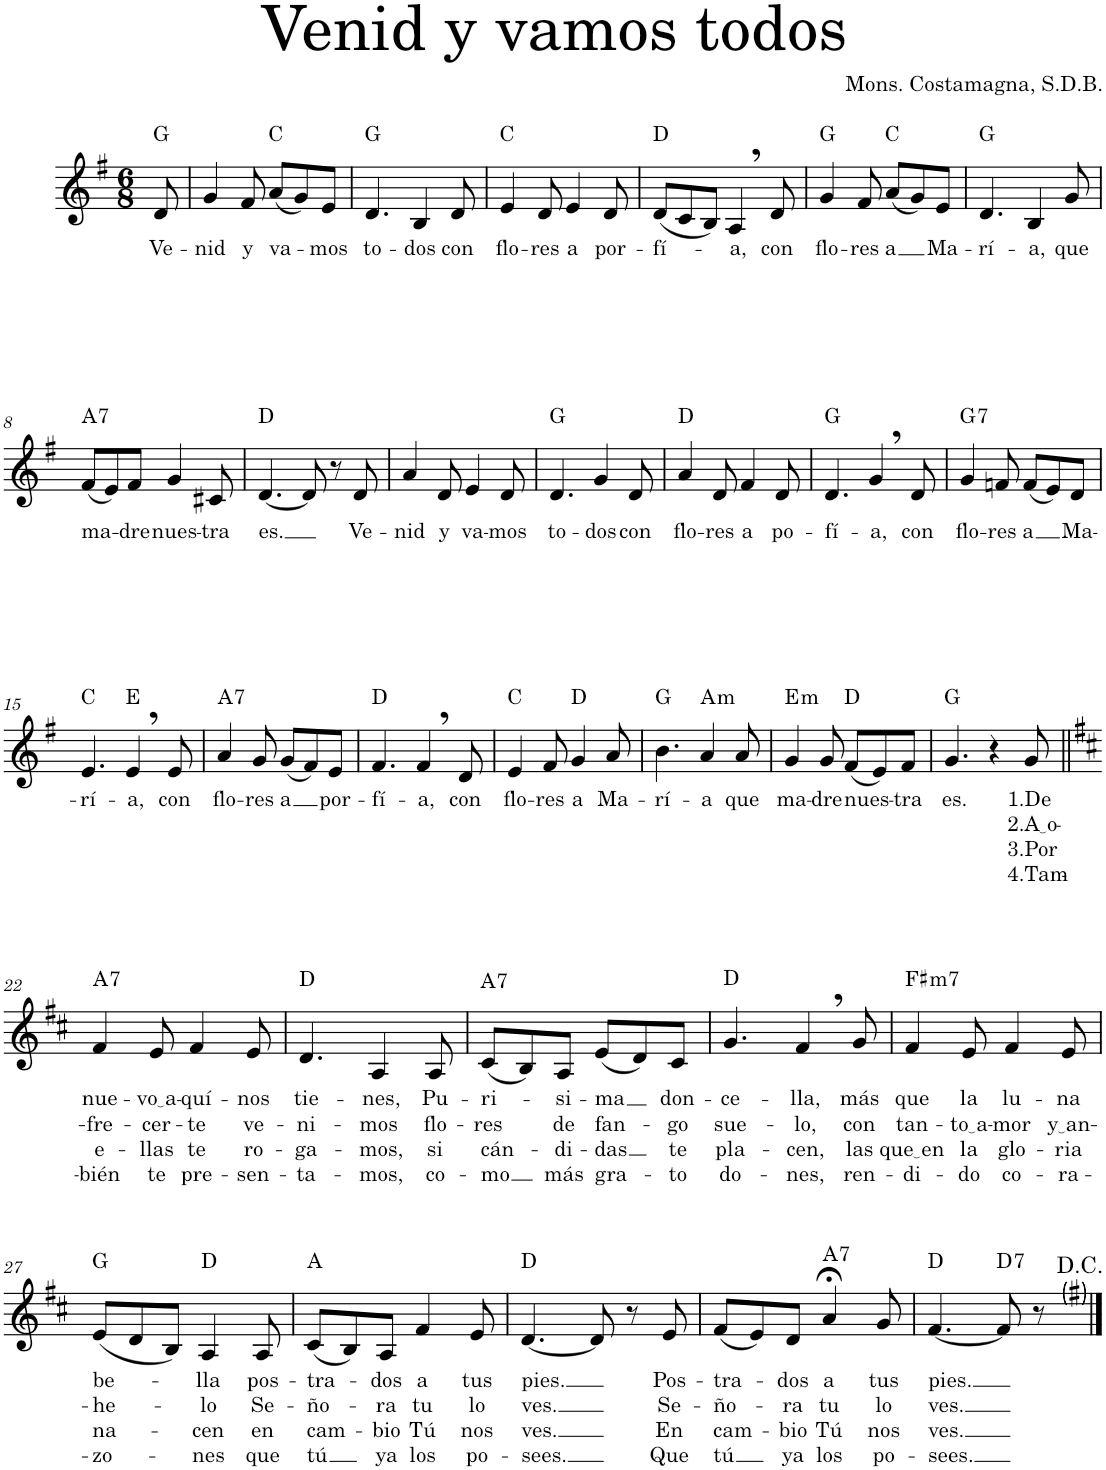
**kern	**text	**text	**text	**text	**harte
*part1	*part1	*part1	*part1	*part1	*part1
*staff1	*staff1	*staff1	*staff1	*staff1	*
*I"Soprano	*	*	*	*	*
*I'S.	*	*	*	*	*
*clefG2	*	*	*	*	*
*k[f#]	*	*	*	*	*
*M6/8	*	*	*	*	*
=1	=1	=1	=1	=1	=1
!	!LO:LY:b	!	!	!	!
8d/	Ve-	.	.	.	G:maj
=2	=2	=2	=2	=2	=2
!	!LO:LY:b	!	!	!	!
4g/	-nid	.	.	.	.
!	!LO:LY:b	!	!	!	!
8f#/	y	.	.	.	.
!	!LO:LY:b	!	!	!	!
(8a/L	va-	.	.	.	C:maj
8g/)	.	.	.	.	.
!	!LO:LY:b	!	!	!	!
8e/J	-mos	.	.	.	.
=3	=3	=3	=3	=3	=3
!	!LO:LY:b	!	!	!	!
4.d/	to-	.	.	.	G:maj
!	!LO:LY:b	!	!	!	!
4B/	-dos	.	.	.	.
!	!LO:LY:b	!	!	!	!
8d/	con	.	.	.	.
=4	=4	=4	=4	=4	=4
!	!LO:LY:b	!	!	!	!
4e/	flo-	.	.	.	C:maj
!	!LO:LY:b	!	!	!	!
8d/	-res	.	.	.	.
!	!LO:LY:b	!	!	!	!
4e/	a	.	.	.	.
!	!LO:LY:b	!	!	!	!
8d/	por-	.	.	.	.
=5	=5	=5	=5	=5	=5
!	!LO:LY:b	!	!	!	!
(8d/L	-fí-	.	.	.	D:maj
8c/	.	.	.	.	.
8B/J)	.	.	.	.	.
!	!LO:LY:b	!	!	!	!
4A,/	-a,	.	.	.	.
!	!LO:LY:b	!	!	!	!
8d/	con	.	.	.	.
=6	=6	=6	=6	=6	=6
!	!LO:LY:b	!	!	!	!
4g/	flo-	.	.	.	G:maj
!	!LO:LY:b	!	!	!	!
8f#/	-res	.	.	.	.
!	!LO:LY:b	!	!	!	!
(8a/L	a	.	.	.	C:maj
8g/)	.	.	.	.	.
!	!LO:LY:b	!	!	!	!
8e/J	Ma-	.	.	.	.
=7	=7	=7	=7	=7	=7
!	!LO:LY:b	!	!	!	!
4.d/	-rí-	.	.	.	G:maj
!	!LO:LY:b	!	!	!	!
4B/	-a,	.	.	.	.
!	!LO:LY:b	!	!	!	!
8g/	que	.	.	.	.
!!LO:LB:g=z
=8	=8	=8	=8	=8	=8
!	!LO:LY:b	!	!	!	!LO:H:kt=7
(8f#/L	ma-	.	.	.	A:7
8e/)	.	.	.	.	.
!	!LO:LY:b	!	!	!	!
8f#/J	-dre	.	.	.	.
!	!LO:LY:b	!	!	!	!
4g/	nues-	.	.	.	.
!	!LO:LY:b	!	!	!	!
8c#X/	-tra	.	.	.	.
=9	=9	=9	=9	=9	=9
!	!LO:LY:b	!	!	!	!
[4.d/	es.	.	.	.	D:maj
8d/]	.	.	.	.	.
8r	.	.	.	.	.
!	!LO:LY:b	!	!	!	!
8d/	Ve-	.	.	.	.
=10	=10	=10	=10	=10	=10
!	!LO:LY:b	!	!	!	!
4a/	-nid	.	.	.	.
!	!LO:LY:b	!	!	!	!
8d/	y	.	.	.	.
!	!LO:LY:b	!	!	!	!
4e/	va-	.	.	.	.
!	!LO:LY:b	!	!	!	!
8d/	-mos	.	.	.	.
=11	=11	=11	=11	=11	=11
!	!LO:LY:b	!	!	!	!
4.d/	to-	.	.	.	G:maj
!	!LO:LY:b	!	!	!	!
4g/	-dos	.	.	.	.
!	!LO:LY:b	!	!	!	!
8d/	con	.	.	.	.
=12	=12	=12	=12	=12	=12
!	!LO:LY:b	!	!	!	!
4a/	flo-	.	.	.	D:maj
!	!LO:LY:b	!	!	!	!
8d/	-res	.	.	.	.
!	!LO:LY:b	!	!	!	!
4f#/	a	.	.	.	.
!	!LO:LY:b	!	!	!	!
8d/	po-	.	.	.	.
=13	=13	=13	=13	=13	=13
!	!LO:LY:b	!	!	!	!
4.d/	-fí-	.	.	.	G:maj
!	!LO:LY:b	!	!	!	!
4g,/	-a,	.	.	.	.
!	!LO:LY:b	!	!	!	!
8d/	con	.	.	.	.
=14	=14	=14	=14	=14	=14
!	!LO:LY:b	!	!	!	!LO:H:kt=7
4g/	flo-	.	.	.	G:7
!	!LO:LY:b	!	!	!	!
8fn/	-res	.	.	.	.
!	!LO:LY:b	!	!	!	!
(8f/L	a	.	.	.	.
8e/)	.	.	.	.	.
!	!LO:LY:b	!	!	!	!
8d/J	Ma-	.	.	.	.
!!LO:LB:g=z
=15	=15	=15	=15	=15	=15
!	!LO:LY:b	!	!	!	!
4.e/	-rí-	.	.	.	C:maj
!	!LO:LY:b	!	!	!	!
4e,/	-a,	.	.	.	E:maj
!	!LO:LY:b	!	!	!	!
8e/	con	.	.	.	.
=16	=16	=16	=16	=16	=16
!	!LO:LY:b	!	!	!	!LO:H:kt=7
4a/	flo-	.	.	.	A:7
!	!LO:LY:b	!	!	!	!
8g/	-res	.	.	.	.
!	!LO:LY:b	!	!	!	!
(8g/L	a	.	.	.	.
8f#/)	.	.	.	.	.
!	!LO:LY:b	!	!	!	!
8e/J	por-	.	.	.	.
=17	=17	=17	=17	=17	=17
!	!LO:LY:b	!	!	!	!
4.f#/	-fí-	.	.	.	D:maj
!	!LO:LY:b	!	!	!	!
4f#,/	-a,	.	.	.	.
!	!LO:LY:b	!	!	!	!
8d/	con	.	.	.	.
=18	=18	=18	=18	=18	=18
!	!LO:LY:b	!	!	!	!
4e/	flo-	.	.	.	C:maj
!	!LO:LY:b	!	!	!	!
8f#/	-res	.	.	.	.
!	!LO:LY:b	!	!	!	!
4g/	a	.	.	.	D:maj
!	!LO:LY:b	!	!	!	!
8a/	Ma-	.	.	.	.
=19	=19	=19	=19	=19	=19
!	!LO:LY:b	!	!	!	!
4.b\	-rí-	.	.	.	G:maj
!	!LO:LY:b	!	!	!	!LO:H:kt=m
4a/	-a	.	.	.	A:min
!	!LO:LY:b	!	!	!	!
8a/	que	.	.	.	.
=20	=20	=20	=20	=20	=20
!	!LO:LY:b	!	!	!	!LO:H:kt=m
4g/	ma-	.	.	.	E:min
!	!LO:LY:b	!	!	!	!
8g/	-dre	.	.	.	.
!	!LO:LY:b	!	!	!	!
(8f#/L	nues-	.	.	.	D:maj
8e/)	.	.	.	.	.
!	!LO:LY:b	!	!	!	!
8f#/J	-tra	.	.	.	.
=21	=21	=21	=21	=21	=21
!	!LO:LY:b	!	!	!	!
4.g/	es.	.	.	.	G:maj
4r	.	.	.	.	.
!	!LO:LY:b	!LO:LY:b	!LO:LY:b	!LO:LY:b	!
8g/	1.De	2.A o	3.Por	4.Tam-	.
!!LO:LB:g=z
=22||	=22||	=22||	=22||	=22||	=22||
*k[f#c#]	*	*	*	*	*
!	!LO:LY:b	!LO:LY:b	!LO:LY:b	!LO:LY:b	!LO:H:kt=7
4f#/	nue-	-fre-	e-	-bién	A:7
!	!LO:LY:b	!LO:LY:b	!LO:LY:b	!LO:LY:b	!
8e/	vo a	-cer-	-llas	te	.
!	!LO:LY:b	!LO:LY:b	!LO:LY:b	!LO:LY:b	!
4f#/	-quí-	-te	te	pre-	.
!	!LO:LY:b	!LO:LY:b	!LO:LY:b	!LO:LY:b	!
8e/	-nos	ve-	ro-	-sen-	.
=23	=23	=23	=23	=23	=23
!	!LO:LY:b	!LO:LY:b	!LO:LY:b	!LO:LY:b	!
4.d/	tie-	-ni-	-ga-	-ta-	D:maj
!	!LO:LY:b	!LO:LY:b	!LO:LY:b	!LO:LY:b	!
4A/	-nes,	-mos	-mos,	-mos,	.
!	!LO:LY:b	!LO:LY:b	!LO:LY:b	!LO:LY:b	!
8A/	Pu-	flo-	si	co-	.
=24	=24	=24	=24	=24	=24
!	!LO:LY:b	!LO:LY:b	!LO:LY:b	!LO:LY:b	!LO:H:kt=7
(8c#/L	-ri-	-res	cán-	-mo	A:7
8B/)	.	.	.	.	.
!	!LO:LY:b	!LO:LY:b	!LO:LY:b	!LO:LY:b	!
8A/J	-si-	de	-di-	más	.
!	!LO:LY:b	!LO:LY:b	!LO:LY:b	!LO:LY:b	!
(8e/L	-ma	fan-	-das	gra-	.
8d/)	.	.	.	.	.
!	!LO:LY:b	!LO:LY:b	!LO:LY:b	!LO:LY:b	!
8c#/J	don-	-go	te	-to	.
=25	=25	=25	=25	=25	=25
!	!LO:LY:b	!LO:LY:b	!LO:LY:b	!LO:LY:b	!
4.g/	-ce-	sue-	pla-	do-	D:maj
!	!LO:LY:b	!LO:LY:b	!LO:LY:b	!LO:LY:b	!
4f#,/	-lla,	-lo,	-cen,	-nes,	.
!	!LO:LY:b	!LO:LY:b	!LO:LY:b	!LO:LY:b	!
8g/	más	con	las	ren-	.
=26	=26	=26	=26	=26	=26
!	!LO:LY:b	!LO:LY:b	!LO:LY:b	!LO:LY:b	!LO:H:kt=m7
4f#/	que	tan-	que en	-di-	F#:min7
!	!LO:LY:b	!LO:LY:b	!LO:LY:b	!LO:LY:b	!
8e/	la	to a	la	-do	.
!	!LO:LY:b	!LO:LY:b	!LO:LY:b	!LO:LY:b	!
4f#/	lu-	-mor	glo-	co-	.
!	!LO:LY:b	!LO:LY:b	!LO:LY:b	!LO:LY:b	!
8e/	-na	y an	-ria	-ra-	.
!!LO:LB:g=z
=27	=27	=27	=27	=27	=27
!	!LO:LY:b	!LO:LY:b	!LO:LY:b	!LO:LY:b	!
(8e/L	be-	-he-	na-	-zo-	G:maj
8d/	.	.	.	.	.
8B/J)	.	.	.	.	.
!	!LO:LY:b	!LO:LY:b	!LO:LY:b	!LO:LY:b	!
4A/	-lla	-lo	-cen	-nes	D:maj
!	!LO:LY:b	!LO:LY:b	!LO:LY:b	!LO:LY:b	!
8A/	pos-	Se-	en	que	.
=28	=28	=28	=28	=28	=28
!	!LO:LY:b	!LO:LY:b	!LO:LY:b	!LO:LY:b	!
(8c#/L	-tra-	-ño-	cam-	tú	A:maj
8B/)	.	.	.	.	.
!	!LO:LY:b	!LO:LY:b	!LO:LY:b	!LO:LY:b	!
8A/J	-dos	-ra	-bio	ya	.
!	!LO:LY:b	!LO:LY:b	!LO:LY:b	!LO:LY:b	!
4f#/	a	tu	Tú	los	.
!	!LO:LY:b	!LO:LY:b	!LO:LY:b	!LO:LY:b	!
8e/	tus	lo	nos	po-	.
=29	=29	=29	=29	=29	=29
!	!LO:LY:b	!LO:LY:b	!LO:LY:b	!LO:LY:b	!
[4.d/	pies.	ves.	ves.	-sees.	D:maj
8d/]	.	.	.	.	.
8r	.	.	.	.	.
!	!LO:LY:b	!LO:LY:b	!LO:LY:b	!LO:LY:b	!
8e/	Pos-	Se-	En	Que	.
=30	=30	=30	=30	=30	=30
!	!LO:LY:b	!LO:LY:b	!LO:LY:b	!LO:LY:b	!
(8f#/L	-tra-	-ño-	cam-	tú	.
8e/)	.	.	.	.	.
!	!LO:LY:b	!LO:LY:b	!LO:LY:b	!LO:LY:b	!
8d/J	-dos	-ra	-bio	ya	.
!	!LO:LY:b	!LO:LY:b	!LO:LY:b	!LO:LY:b	!LO:H:kt=7
4a;</	a	tu	Tú	los	A:7
!	!LO:LY:b	!LO:LY:b	!LO:LY:b	!LO:LY:b	!
8g/	tus	lo	nos	po-	.
=31	=31	=31	=31	=31	=31
!	!LO:LY:b	!LO:LY:b	!LO:LY:b	!LO:LY:b	!
[4.f#/	pies.	ves.	ves.	-sees.	D:maj
!	!	!	!	!	!LO:H:kt=7
8f#/]	.	.	.	.	D:7
8r	.	.	.	.	.
==	==	==	==	==	==
*-	*-	*-	*-	*-	*-
